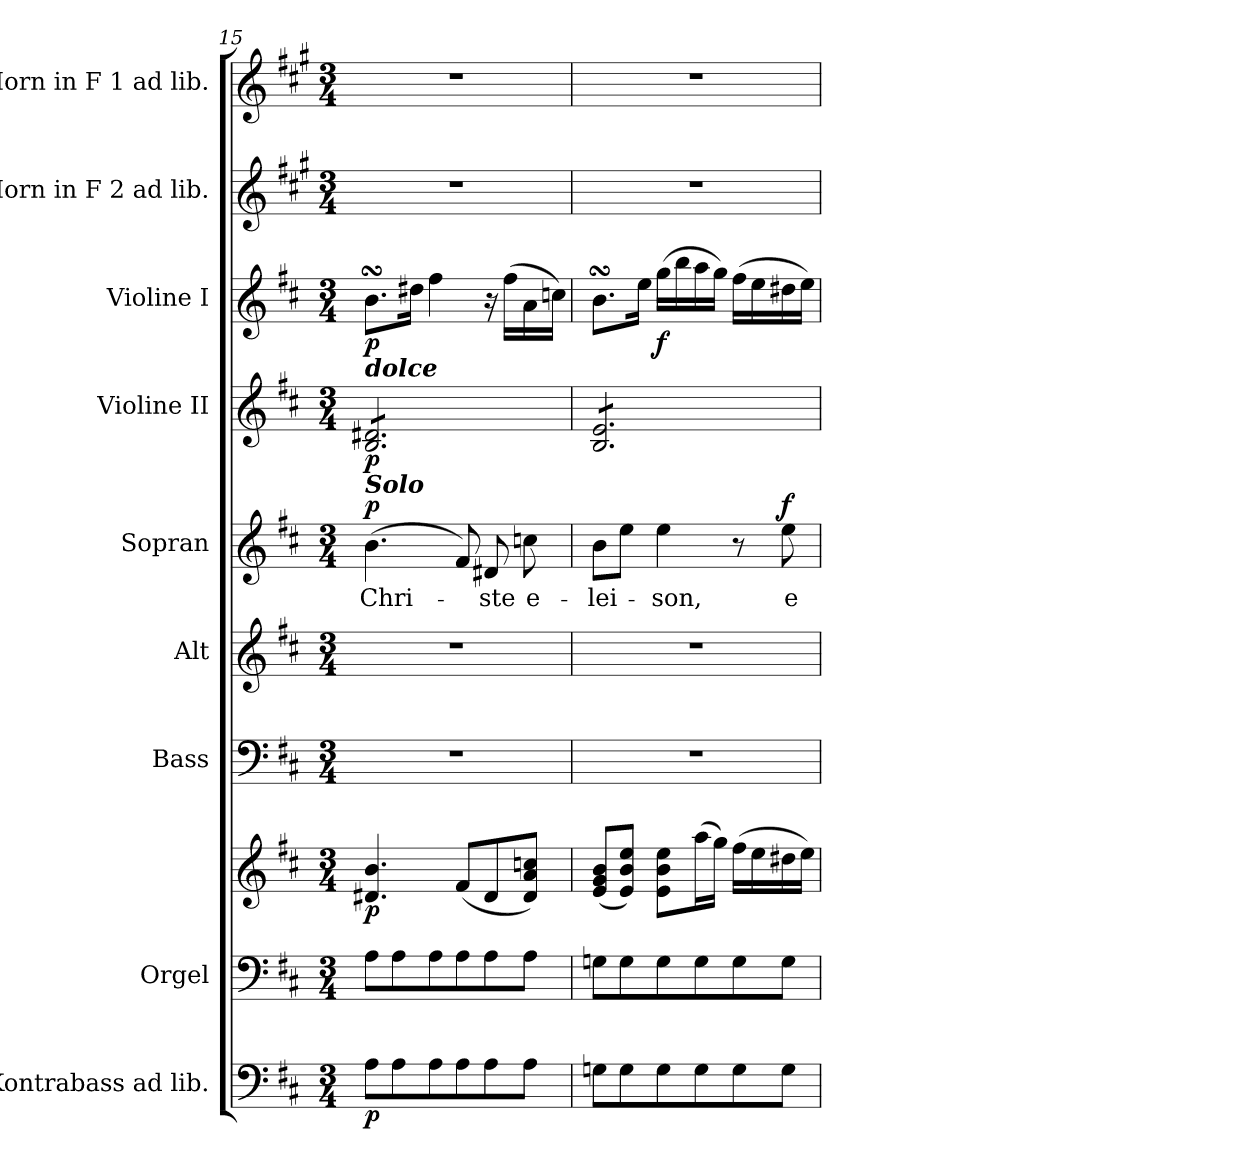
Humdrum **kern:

**kern	**dynam	**kern	**kern	**dynam	**kern	**kern	**kern	**text	**dynam	**kern	**dynam	**kern	**dynam	**kern	**kern
*part9	*part9	*part8	*part8	*part8	*part7	*part6	*part5	*part5	*part5	*part4	*part4	*part3	*part3	*part2	*part1
*staff10	*staff10	*staff9	*staff8	*staff8/9	*staff7	*staff6	*staff5	*staff5	*staff5	*staff4	*staff4	*staff3	*staff3	*staff2	*staff1
*I"Kontrabass ad lib.	*	*I"Orgel	*	*	*I"Bass	*I"Alt	*I"Sopran	*	*	*I"Violine II	*	*I"Violine I	*	*I"Horn in F 2 ad lib.	*I"Horn in F 1 ad lib.
*I'Kb.	*	*I'Org.	*	*	*I'B.	*I'A.	*I'S.	*	*	*I'Vl. II	*	*I'Vl. I	*	*	*
*clefF4	*	*clefF4	*clefG2	*	*clefF4	*clefG2	*clefG2	*	*	*clefG2	*	*clefG2	*	*clefG2	*clefG2
*ITrd7c12	*	*	*	*	*	*	*	*	*	*	*	*	*	*ITrd4c7	*ITrd4c7
*k[f#c#]	*	*k[f#c#]	*k[f#c#]	*	*k[f#c#]	*k[f#c#]	*k[f#c#]	*	*	*k[f#c#]	*	*k[f#c#]	*	*k[f#c#]	*k[f#c#]
*D:	*	*D:	*D:	*	*D:	*D:	*D:	*	*	*D:	*	*D:	*	*D:	*D:
*M3/4	*	*M3/4	*M3/4	*	*M3/4	*M3/4	*M3/4	*	*	*M3/4	*	*M3/4	*	*M3/4	*M3/4
=15	=15	=15	=15	=15	=15	=15	=15	=15	=15	=15	=15	=15	=15	=15	=15
!	!	!	!	!	!	!	!	!	!	!	!	!LO:TX:b:Bi:t=dolce	!	!	!
!	!	!	!	!	!	!	!LO:TX:a:Bi:t=Solo	!	!	!	!	!	!	!	!
!	!LO:DY:b	!	!	!LO:DY:b	!	!	!	!LO:LY:b	!LO:DY:a	!	!LO:DY:b	!	!LO:DY:b	!	!
*	*	*	*	*	*	*	*	*	*	*tremolo	*	*	*	*	*
8AA\L	p	8A\L	4.d#X/ 4.b/	p	2.r	2.r	(>4.b\	Chri-	p	8B/ 8d#X/L	p	8.bsSSS\L	p	2.r	2.r
8AA\	.	8A\	.	.	.	.	.	.	.	8B/ 8d#X/	.	.	.	.	.
.	.	.	.	.	.	.	.	.	.	.	.	16dd#X\Jk	.	.	.
8AA\	.	8A\	.	.	.	.	.	.	.	8B/ 8d#X/	.	4ff#\	.	.	.
8AA\	.	8A\	(>8f#/L	.	.	.	8f#/)	.	.	8B/ 8d#X/	.	.	.	.	.
!	!	!	!	!	!	!	!	!LO:LY:b	!	!	!	!	!	!	!
8AA\	.	8A\	8d#/	.	.	.	8d#X/	-ste	.	8B/ 8d#X/	.	16r	.	.	.
.	.	.	.	.	.	.	.	.	.	.	.	(>16ff#\LL	.	.	.
!	!	!	!	!	!	!	!	!LO:LY:b	!	!	!	!	!	!	!
8AA\J	.	8A\J	8d#/ 8a/ 8ccn/J)	.	.	.	8ccn\	e-	.	8B/ 8d#X/J	.	16a\	.	.	.
.	.	.	.	.	.	.	.	.	.	.	.	16ccn\JJ)	.	.	.
!!LO:PB:g=z
=16	=16	=16	=16	=16	=16	=16	=16	=16	=16	=16	=16	=16	=16	=16	=16
!	!	!	!	!	!	!	!	!LO:LY:b	!	!	!	!	!	!	!
8GGn\L	.	8Gn\L	(>8e/ 8g/ 8b/L	.	2.r	2.r	8b\L	-lei-	.	8B/ 8e/L	.	8.bsSSS\L	.	2.r	2.r
8GG\	.	8G\	8e/ 8b/ 8ee/J)	.	.	.	8ee\J	.	.	8B/ 8e/	.	.	.	.	.
.	.	.	.	.	.	.	.	.	.	.	.	16ee\Jk	.	.	.
!	!	!	!	!	!	!	!	!LO:LY:b	!	!	!	!	!LO:DY:b	!	!
8GG\	.	8G\	8e\ 8b\ 8ee\L	.	.	.	4ee\	-son,	.	8B/ 8e/	.	(>16gg\LL	f	.	.
.	.	.	.	.	.	.	.	.	.	.	.	16bb\	.	.	.
8GG\	.	8G\	(>16aa\L	.	.	.	.	.	.	8B/ 8e/	.	16aa\	.	.	.
.	.	.	16gg\JJ)	.	.	.	.	.	.	.	.	16gg\JJ)	.	.	.
8GG\	.	8G\	(>16ff#\LL	.	.	.	8r	.	.	8B/ 8e/	.	(>16ff#\LL	.	.	.
.	.	.	16ee\	.	.	.	.	.	.	.	.	16ee\	.	.	.
!	!	!	!	!	!	!	!	!LO:LY:b	!LO:DY:a	!	!	!	!	!	!
8GG\J	.	8G\J	16dd#X\	.	.	.	8ee\	e-	f	8B/ 8e/J	.	16dd#X\	.	.	.
*	*	*	*	*	*	*	*	*	*	*Xtremolo	*	*	*	*	*
.	.	.	16ee\JJ)	.	.	.	.	.	.	.	.	16ee\JJ)	.	.	.
=	=	=	=	=	=	=	=	=	=	=	=	=	=	=	=
*-	*-	*-	*-	*-	*-	*-	*-	*-	*-	*-	*-	*-	*-	*-	*-
